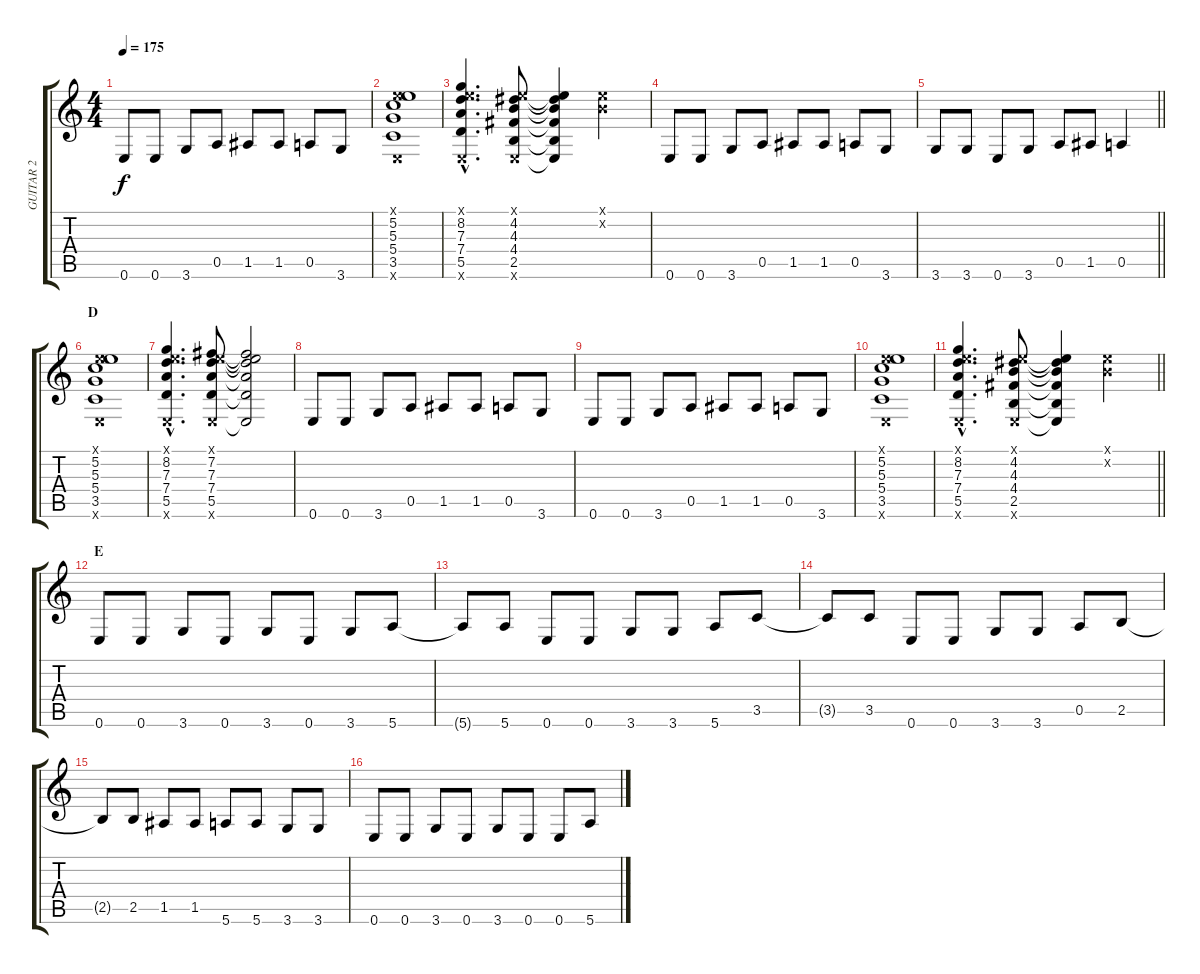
\track ("GUITAR 2" "GUITAR 2") {instrument distortionguitar}
\staff {score tabs}
\tuning (E4 B3 G3 D3 A2 E2) {hide}
\ts (4 4)
\tempo 175
\clef g2
\ks c
0.6.8{dy f} 0.6.8 3.6.8 0.5.8 1.5.8 1.5.8 0.5.8 3.6.8 |
(0.1{x} 5.2 5.3 5.4 3.5 0.6{x}).1 |
(0.1{hac x} 8.2{hac} 7.3{hac} 7.4{hac} 5.5{hac} 0.6{hac x}).4{d} (0.1{x} 4.2 4.3 4.4 2.5 0.6{x}).8 (0.1{t} 4.2{t} 4.3{t} 4.4{t} 2.5{t} 0.6{t}).4 (0.1{x} 0.2{x}).4 |
0.6.8 0.6.8 3.6.8 0.5.8 1.5.8 1.5.8 0.5.8 3.6.8 |
\barLineRight lightlight
3.6.8 3.6.8 0.6.8 3.6.8 0.5.8 1.5.8 0.5.4 |
\section ("" "D")
(0.1{x} 5.2 5.3 5.4 3.5 0.6{x}).1 |
(0.1{hac x} 8.2{hac} 7.3{hac} 7.4{hac} 5.5{hac} 0.6{hac x}).4{d} (0.1{x} 7.2 7.3 7.4 5.5 0.6{x}).8 (0.1{t} 7.2{t} 7.3{t} 7.4{t} 5.5{t} 0.6{t}).2 |
0.6.8 0.6.8 3.6.8 0.5.8 1.5.8 1.5.8 0.5.8 3.6.8 |
0.6.8 0.6.8 3.6.8 0.5.8 1.5.8 1.5.8 0.5.8 3.6.8 |
(0.1{x} 5.2 5.3 5.4 3.5 0.6{x}).1 |
\barLineRight lightlight
(0.1{hac x} 8.2{hac} 7.3{hac} 7.4{hac} 5.5{hac} 0.6{hac x}).4{d} (0.1{x} 4.2 4.3 4.4 2.5 0.6{x}).8 (0.1{t} 4.2{t} 4.3{t} 4.4{t} 2.5{t} 0.6{t}).4 (0.1{x} 0.2{x}).4 |
\section ("" "E")
0.6.8{volume 14 balance 8} 0.6.8 3.6.8 0.6.8 3.6.8 0.6.8 3.6.8 5.6.8 |
5.6{t}.8 5.6.8 0.6.8 0.6.8 3.6.8 3.6.8 5.6.8 3.5.8 |
3.5{t}.8 3.5.8 0.6.8 0.6.8 3.6.8 3.6.8 0.5.8 2.5.8 |
2.5{t}.8 2.5.8 1.5.8 1.5.8 5.6.8 5.6.8 3.6.8 3.6.8 |
0.6.8 0.6.8 3.6.8 0.6.8 3.6.8 0.6.8 0.6.8 5.6.8
